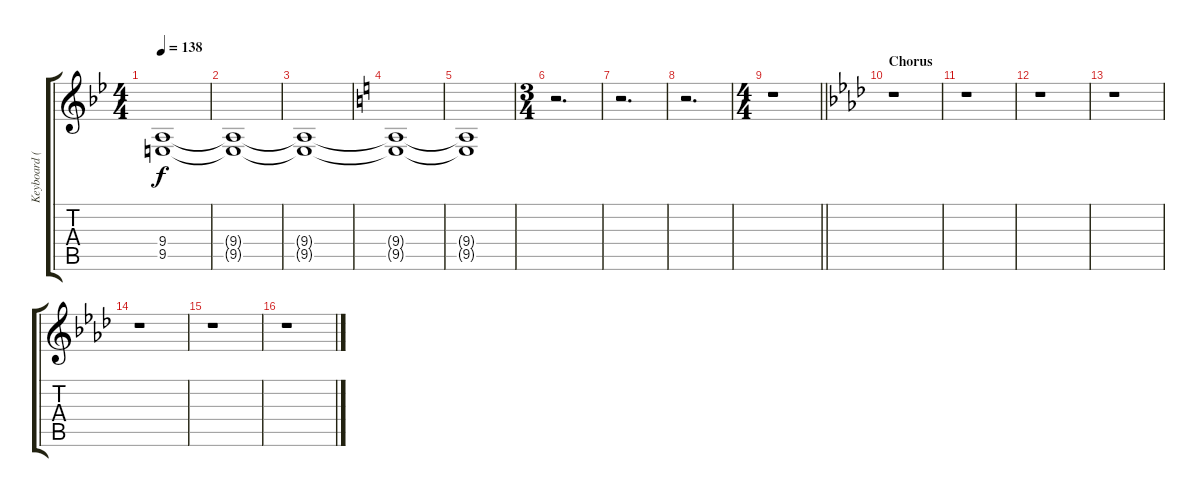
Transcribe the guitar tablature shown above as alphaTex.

\track ("Keyboard (2)" "Keyboard (") {instrument choiraahs}
\staff {score tabs}
\tuning (D4 A3 F3 C3 G2 D2) {hide}
\ts (4 4)
\tempo 138
\clef g2
\ks gminor
(9.4{t} 9.5{t}).1{dy f} |
(9.4{t} 9.5{t}).1 |
(9.4{t} 9.5{t}).1 |
\ks aminor
(9.4{t} 9.5{t}).1 |
(9.4{t} 9.5{t}).1 |
\ts (3 4)
r.2{d} |
r.2{d} |
r.2{d} |
\ts (4 4)
\barLineRight lightlight
r.1 |
\section ("" "Chorus")
\ks fminor
r.1 |
r.1 |
r.1 |
r.1 |
r.1 |
r.1 |
r.1
